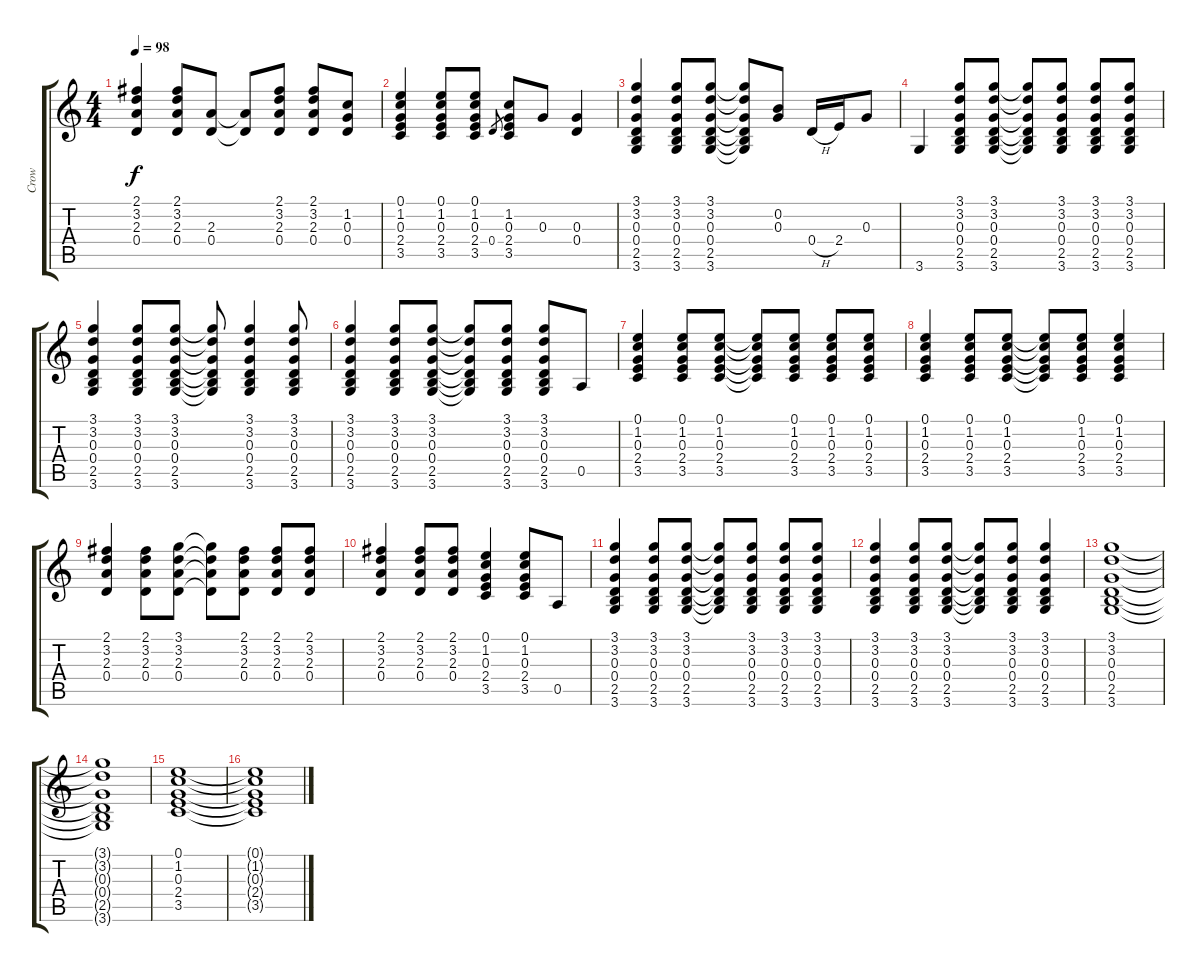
\track ("Crow" "Crow") {instrument acousticguitarsteel}
\staff {score tabs}
\tuning (E4 B3 G3 D3 A2 E2) {hide}
\ts (4 4)
\tempo 98
\clef g2
\ks c
(2.1 3.2 2.3 0.4).4{dy f} (2.1 3.2 2.3 0.4).8 (2.3 0.4).8 (2.3{t} 0.4{t}).8 (2.1 3.2 2.3 0.4).8 (2.1 3.2 2.3 0.4).8 (1.2 0.3 0.4).8 |
(0.1 1.2 0.3 2.4 3.5).4 (0.1 1.2 0.3 2.4 3.5).8 (0.1 1.2 0.3 2.4 3.5).8 0.4.8{gr} (1.2 0.3 2.4 3.5).8 0.3.8 (0.3 0.4).4 |
(3.1 3.2 0.3 0.4 2.5 3.6).4 (3.1 3.2 0.3 0.4 2.5 3.6).8 (3.1 3.2 0.3 0.4 2.5 3.6).8 (3.1{t} 3.2{t} 0.3{t} 0.4{t} 2.5{t} 3.6{t}).8 (0.2 0.3).8 0.4{h}.16 2.4.16 0.3.8 |
3.6.4 (3.1 3.2 0.3 0.4 2.5 3.6).8 (3.1 3.2 0.3 0.4 2.5 3.6).8 (3.1{t} 3.2{t} 0.3{t} 0.4{t} 2.5{t} 3.6{t}).8 (3.1 3.2 0.3 0.4 2.5 3.6).8 (3.1 3.2 0.3 0.4 2.5 3.6).8 (3.1 3.2 0.3 0.4 2.5 3.6).8 |
(3.1 3.2 0.3 0.4 2.5 3.6).4 (3.1 3.2 0.3 0.4 2.5 3.6).8 (3.1 3.2 0.3 0.4 2.5 3.6).8 (3.1{t} 3.2{t} 0.3{t} 0.4{t} 2.5{t} 3.6{t}).8 (3.1 3.2 0.3 0.4 2.5 3.6).4 (3.1 3.2 0.3 0.4 2.5 3.6).8 |
(3.1 3.2 0.3 0.4 2.5 3.6).4 (3.1 3.2 0.3 0.4 2.5 3.6).8 (3.1 3.2 0.3 0.4 2.5 3.6).8 (3.1{t} 3.2{t} 0.3{t} 0.4{t} 2.5{t} 3.6{t}).8 (3.1 3.2 0.3 0.4 2.5 3.6).8 (3.1 3.2 0.3 0.4 2.5 3.6).8 0.5.8 |
(0.1 1.2 0.3 2.4 3.5).4 (0.1 1.2 0.3 2.4 3.5).8 (0.1 1.2 0.3 2.4 3.5).8 (0.1{t} 1.2{t} 0.3{t} 2.4{t} 3.5{t}).8 (0.1 1.2 0.3 2.4 3.5).8 (0.1 1.2 0.3 2.4 3.5).8 (0.1 1.2 0.3 2.4 3.5).8 |
(0.1 1.2 0.3 2.4 3.5).4 (0.1 1.2 0.3 2.4 3.5).8 (0.1 1.2 0.3 2.4 3.5).8 (0.1{t} 1.2{t} 0.3{t} 2.4{t} 3.5{t}).8 (0.1 1.2 0.3 2.4 3.5).8 (0.1 1.2 0.3 2.4 3.5).4 |
(2.1 3.2 2.3 0.4).4 (2.1 3.2 2.3 0.4).8 (3.1 3.2 2.3 0.4).8 (3.1{t} 3.2{t} 2.3{t} 0.4{t}).8 (2.1 3.2 2.3 0.4).8 (2.1 3.2 2.3 0.4).8 (2.1 3.2 2.3 0.4).8 |
(2.1 3.2 2.3 0.4).4 (2.1 3.2 2.3 0.4).8 (2.1 3.2 2.3 0.4).8 (0.1 1.2 0.3 2.4 3.5).4 (0.1 1.2 0.3 2.4 3.5).8 0.5.8 |
(3.1 3.2 0.3 0.4 2.5 3.6).4 (3.1 3.2 0.3 0.4 2.5 3.6).8 (3.1 3.2 0.3 0.4 2.5 3.6).8 (3.1{t} 3.2{t} 0.3{t} 0.4{t} 2.5{t} 3.6{t}).8 (3.1 3.2 0.3 0.4 2.5 3.6).8 (3.1 3.2 0.3 0.4 2.5 3.6).8 (3.1 3.2 0.3 0.4 2.5 3.6).8 |
(3.1 3.2 0.3 0.4 2.5 3.6).4 (3.1 3.2 0.3 0.4 2.5 3.6).8 (3.1 3.2 0.3 0.4 2.5 3.6).8 (3.1{t} 3.2{t} 0.3{t} 0.4{t} 2.5{t} 3.6{t}).8 (3.1 3.2 0.3 0.4 2.5 3.6).8 (3.1 3.2 0.3 0.4 2.5 3.6).4 |
(3.1 3.2 0.3 0.4 2.5 3.6).1 |
(3.1{t} 3.2{t} 0.3{t} 0.4{t} 2.5{t} 3.6{t}).1 |
(0.1 1.2 0.3 2.4 3.5).1 |
(0.1{t} 1.2{t} 0.3{t} 2.4{t} 3.5{t}).1
